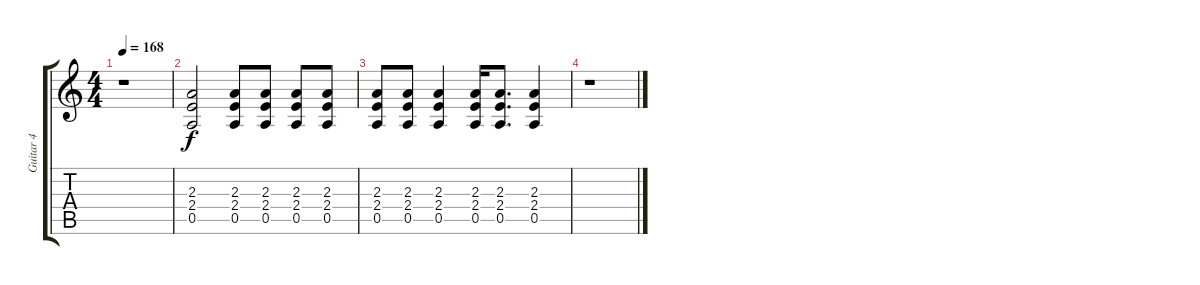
\track ("Guitar 4" "Guitar 4") {instrument distortionguitar}
\staff {score tabs}
\tuning (E4 B3 G3 D3 A2 E2) {hide}
\ts (4 4)
\tempo 168
\clef g2
\ks c
r.1{dy f} |
(2.3 2.4 0.5).2 (2.3 2.4 0.5).8 (2.3 2.4 0.5).8 (2.3 2.4 0.5).8 (2.3 2.4 0.5).8 |
(2.3 2.4 0.5).8 (2.3 2.4 0.5).8 (2.3 2.4 0.5).4 (2.3 2.4 0.5).16 (2.3 2.4 0.5).8{d} (2.3 2.4 0.5).4 |
r.1
